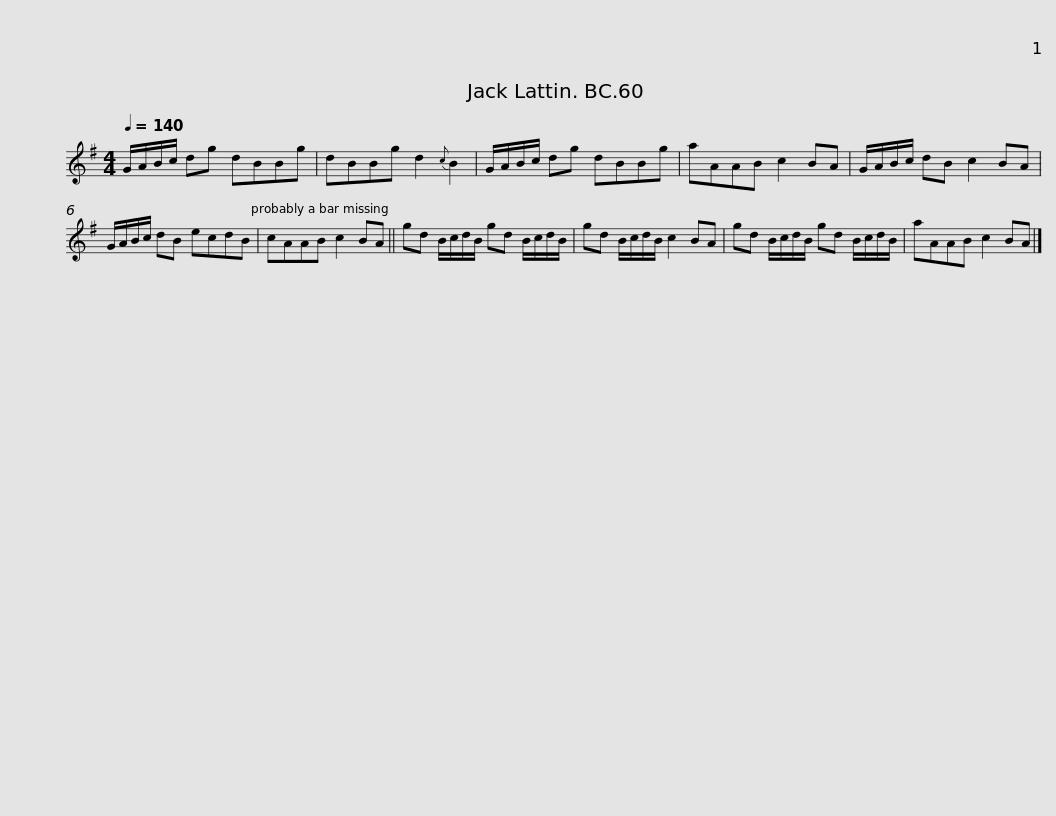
X:1
L:1/8
Q:1/4=140
M:4/4
I:linebreak $
K:G
V:1 treble
V:1
 G/A/B/c/ dg dBBg | dBBg d2{c} B2 | G/A/B/c/ dg dBBg | aAAB c2 BA |$ G/A/B/c/ dB c2 BA | %5
 G/A/B/c/ dB ecdB | cAAB c2 BA ||$ gd B/c/d/B/ gd B/c/d/B/ | gd B/c/d/B/ c2 BA |$ gd B/c/d/B/ gd B/c/d/B/ | %10
 aAAB c2 BA |] %11
